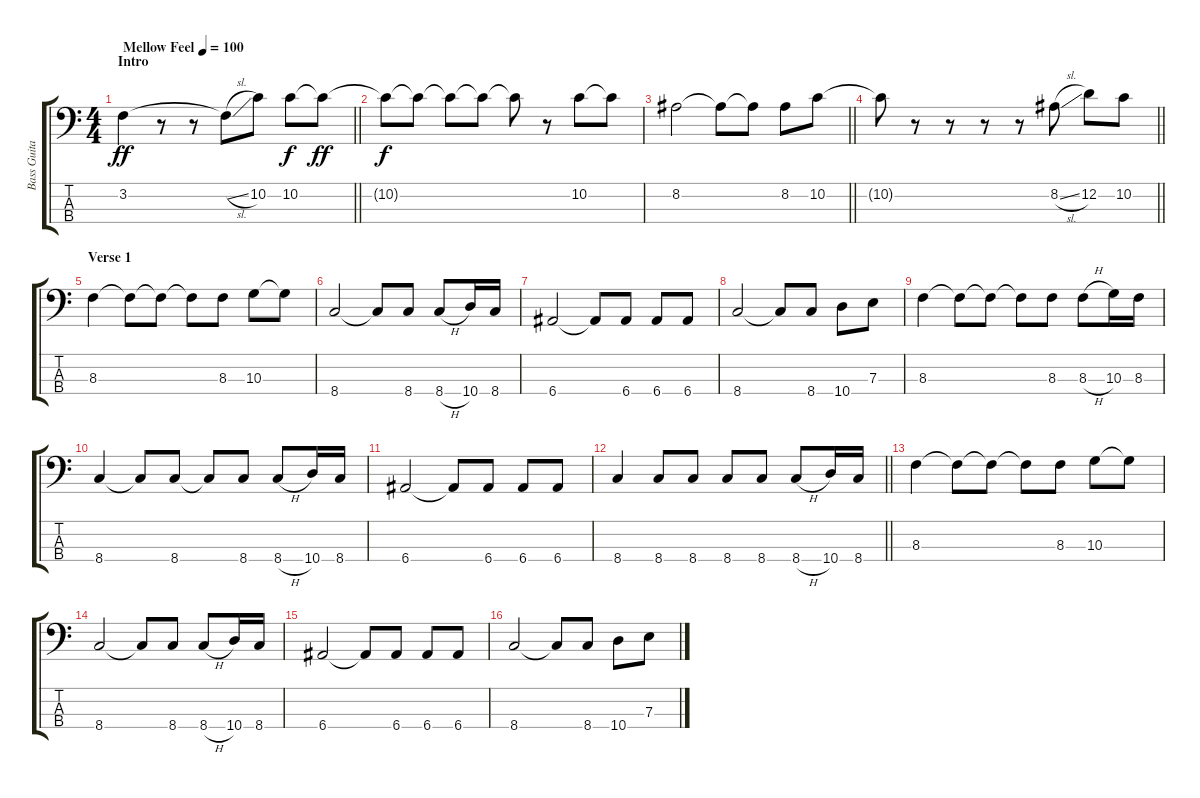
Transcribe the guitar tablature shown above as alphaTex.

\track ("Bass Guitar" "Bass Guita") {instrument electricbassfinger}
\staff {score tabs}
\tuning (G2 D2 A1 E1) {hide}
\ts (4 4)
\section ("" "Intro")
\tempo (100 "Mellow Feel")
\clef f4
\barLineRight lightlight
\ks c
3.2.4{dy ff volume 16 instrument electricbassfinger} r.8 r.8 3.2{sl t}.8 10.2.8{volume 16} 10.2.8{dy f} 10.2{t}.8{dy ff} |
10.2{t}.8{dy f} 10.2{t}.8 10.2{t}.8 10.2{t}.8 10.2{t}.8 r.8 10.2.8 10.2{t}.8 |
\barLineRight lightlight
8.2.2{volume 15} 8.2{t}.8 8.2{t}.8 8.2.8 10.2.8 |
\barLineRight lightlight
10.2{t}.8 r.8 r.8 r.8 r.8 8.2{sl}.8 12.2.8 10.2.8 |
\section ("" "Verse 1")
8.3.4{volume 12} 8.3{t}.8 8.3{t}.8 8.3{t}.8 8.3.8 10.3.8 10.3{t}.8 |
8.4.2 8.4{t}.8 8.4.8 8.4{h}.8 10.4.16 8.4.16 |
6.4.2 6.4{t}.8 6.4.8 6.4.8 6.4.8 |
8.4.2 8.4{t}.8 8.4.8 10.4.8 7.3.8 |
8.3.4 8.3{t}.8 8.3{t}.8 8.3{t}.8 8.3.8 8.3{h}.8 10.3.16 8.3.16 |
8.4.4 8.4{t}.8 8.4.8 8.4{t}.8 8.4.8 8.4{h}.8 10.4.16 8.4.16 |
6.4.2 6.4{t}.8 6.4.8 6.4.8 6.4.8 |
\barLineRight lightlight
8.4.4 8.4.8 8.4.8 8.4.8 8.4.8 8.4{h}.8 10.4.16 8.4.16 |
8.3.4 8.3{t}.8 8.3{t}.8 8.3{t}.8 8.3.8 10.3.8 10.3{t}.8 |
8.4.2 8.4{t}.8 8.4.8 8.4{h}.8 10.4.16 8.4.16 |
6.4.2 6.4{t}.8 6.4.8 6.4.8 6.4.8 |
8.4.2 8.4{t}.8 8.4.8 10.4.8 7.3.8
